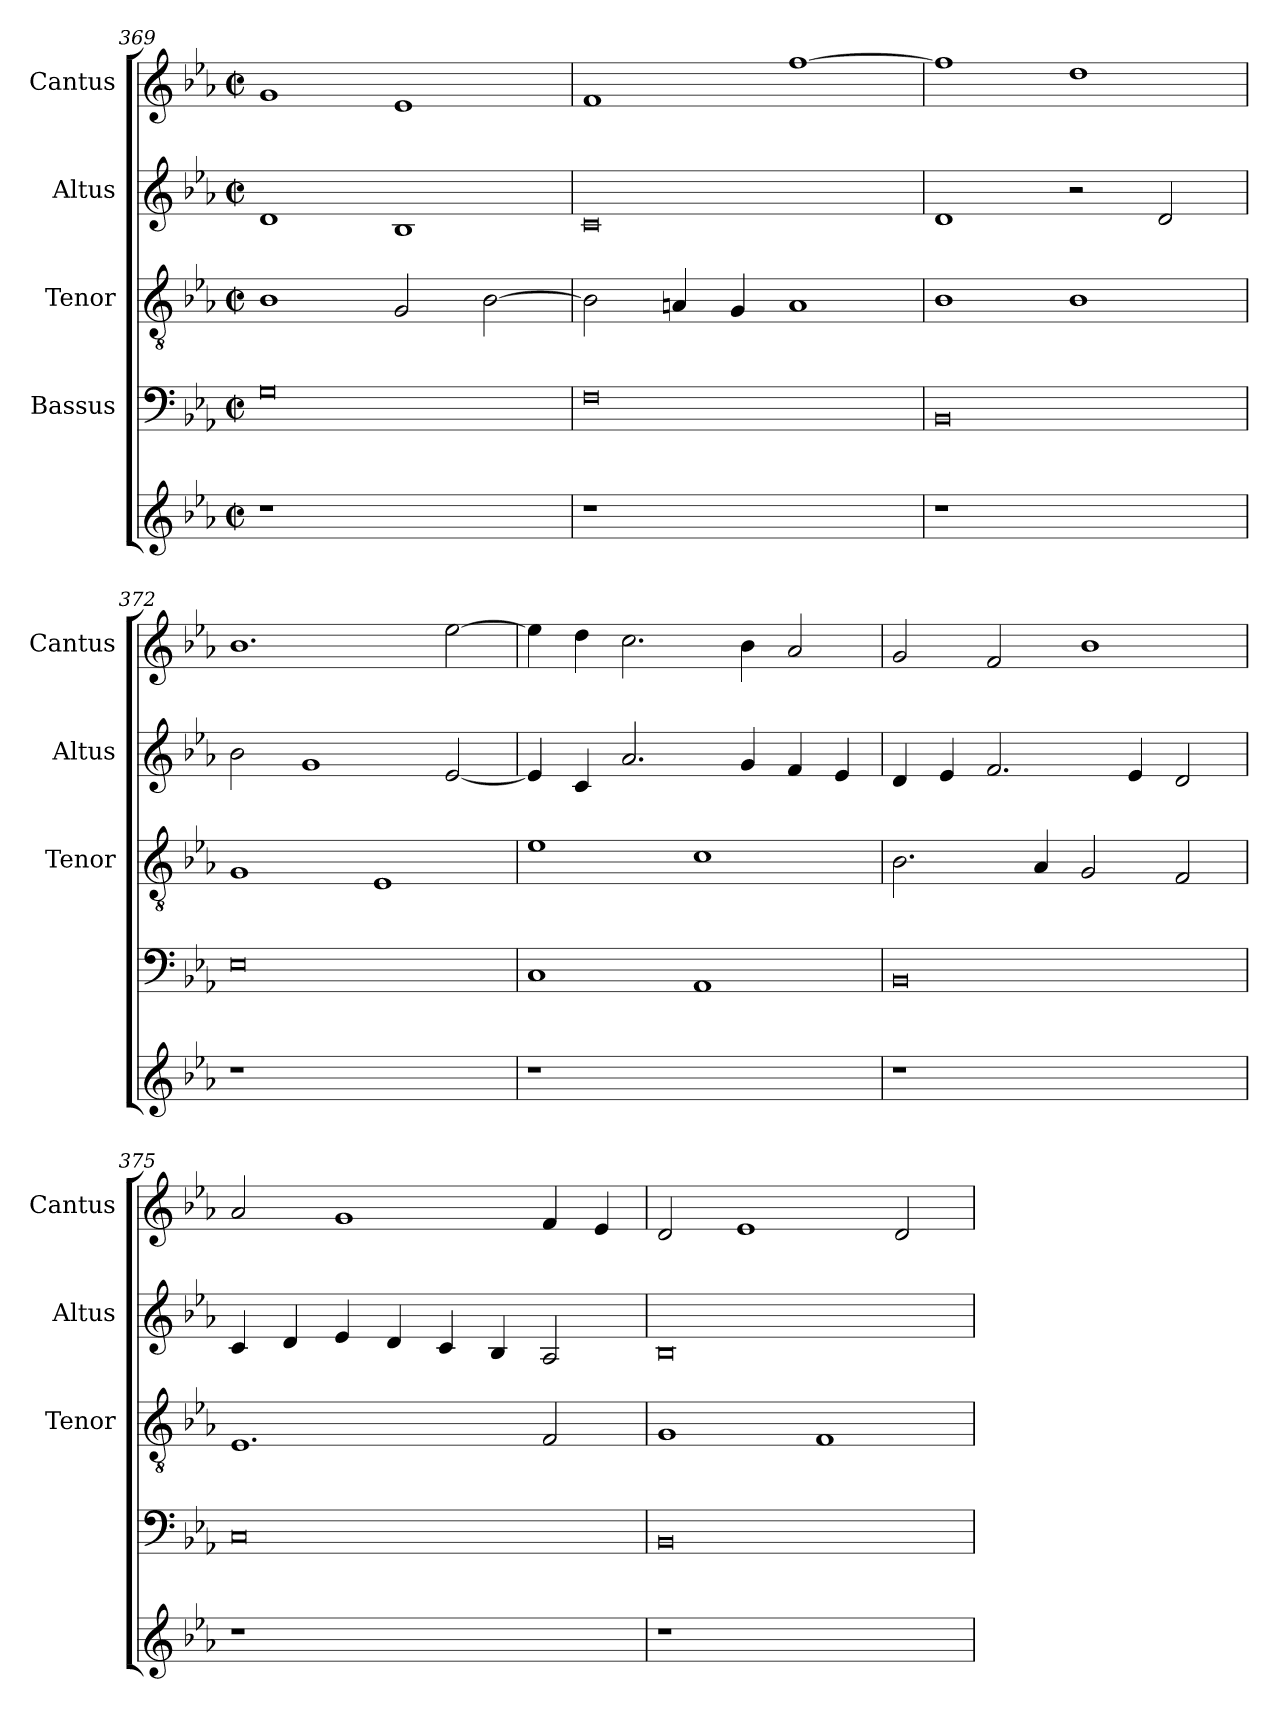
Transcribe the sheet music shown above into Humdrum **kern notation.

**kern	**kern	**kern	**kern	**kern
*part5	*part4	*part3	*part2	*part1
*staff5	*staff4	*staff3	*staff2	*staff1
*	*I"Bassus	*I"Tenor	*I"Altus	*I"Cantus
*	*	*I'Tenor	*I'Altus	*I'Cantus
*clefG2	*clefF4	*clefGv2	*clefG2	*clefG2
*k[b-e-a-]	*k[b-e-a-]	*k[b-e-a-]	*k[b-e-a-]	*k[b-e-a-]
*E-:	*E-:	*E-:	*E-:	*E-:
*M2/2	*M2/2	*M2/2	*M2/2	*M2/2
*met(c|)	*met(c|)	*met(c|)	*met(c|)	*met(c|)
=369	=369	=369	=369	=369
1r	0G	1B-	1d	1g
1ryy	.	2G/	1B-	1e-
.	.	[>2B-\	.	.
=370	=370	=370	=370	=370
1r	0F	2B-\]	0c	1f
.	.	4An/	.	.
.	.	4G/	.	.
1ryy	.	1A	.	[>1ff
=371	=371	=371	=371	=371
1r	0BB-	1B-	1d	1ff]
1ryy	.	1B-	2r	1dd
.	.	.	2d/	.
!!LO:LB:g=z
=372	=372	=372	=372	=372
1r	0E-	1G	2b-\	1.b-
.	.	.	1g	.
1ryy	.	1E-	.	.
.	.	.	[<2e-/	[>2ee-\
=373	=373	=373	=373	=373
1r	1C	1e-	4e-/]	4ee-\]
.	.	.	4c/	4dd\
.	.	.	2.a-/	2.cc\
1ryy	1AA-	1c	.	.
.	.	.	4g/	4b-\
.	.	.	4f/	2a-/
.	.	.	4e-/	.
=374	=374	=374	=374	=374
1r	0BB-	2.B-\	4d/	2g/
.	.	.	4e-/	.
.	.	.	2.f/	2f/
.	.	4A-/	.	.
1ryy	.	2G/	.	1b-
.	.	.	4e-/	.
.	.	2F/	2d/	.
!!LO:PB:g=z
=375	=375	=375	=375	=375
1r	0C	1.E-	4c/	2a-/
.	.	.	4d/	.
.	.	.	4e-/	1g
.	.	.	4d/	.
1ryy	.	.	4c/	.
.	.	.	4B-/	.
.	.	2F/	2A-/	4f/
.	.	.	.	4e-/
=376	=376	=376	=376	=376
1r	0BB-	1G	0B-	2d/
.	.	.	.	1e-
1ryy	.	1F	.	.
.	.	.	.	2d/
=	=	=	=	=
*-	*-	*-	*-	*-
